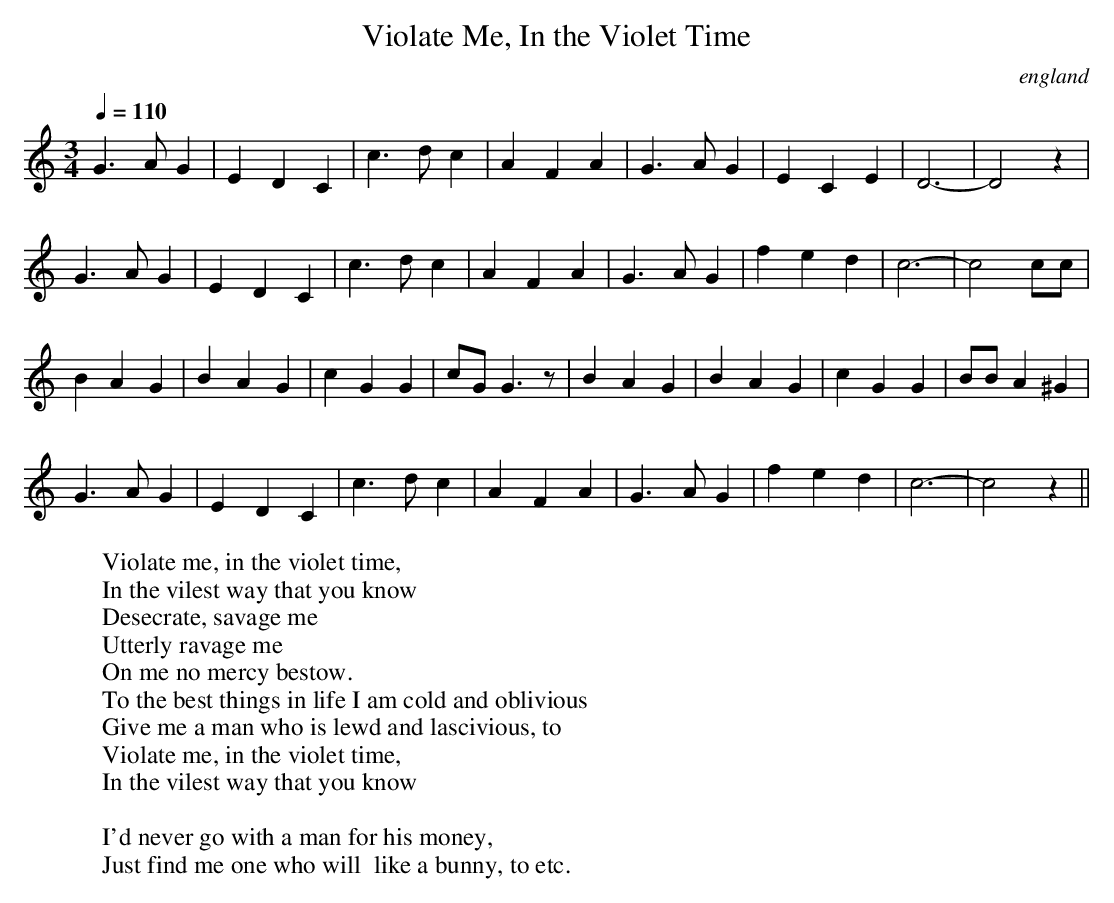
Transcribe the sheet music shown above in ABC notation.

X:1
T:Violate Me, In the Violet Time
O:england
M:3/4
L:1/8
Q:1/4=110
W:Violate me, in the violet time,
W:In the vilest way that you know
W:Desecrate, savage me
W:Utterly ravage me
W:On me no mercy bestow.
W:To the best things in life I am cold and oblivious
W:Give me a man who is lewd and lascivious, to
W:Violate me, in the violet time,
W:In the vilest way that you know
W:
W:I'd never go with a man for his money,
W:Just find me one who will  like a bunny, to etc.
K:C
G3A G2|E2 D2 C2|c3d c2|A2 F2 A2|G3-A G2|E2 C2 E2|D6-|D4 z2|
G3A G2|E2 D2 C2|c3d c2|A2 F2 A2|G3A G2|f2 e2 d2|c6-|c4 cc|
B2 A2 G2|B2 A2 G2|c2 G2 G2|cG G3z|\
B2 A2 G2|B2 A2 G2|c2 G2 G2|BB A2 ^G2|
G3A G2|E2 D2 C2|c3d c2|A2 F2 A2|G3-A G2|f2 e2 d2|c6-|c4 z2||
